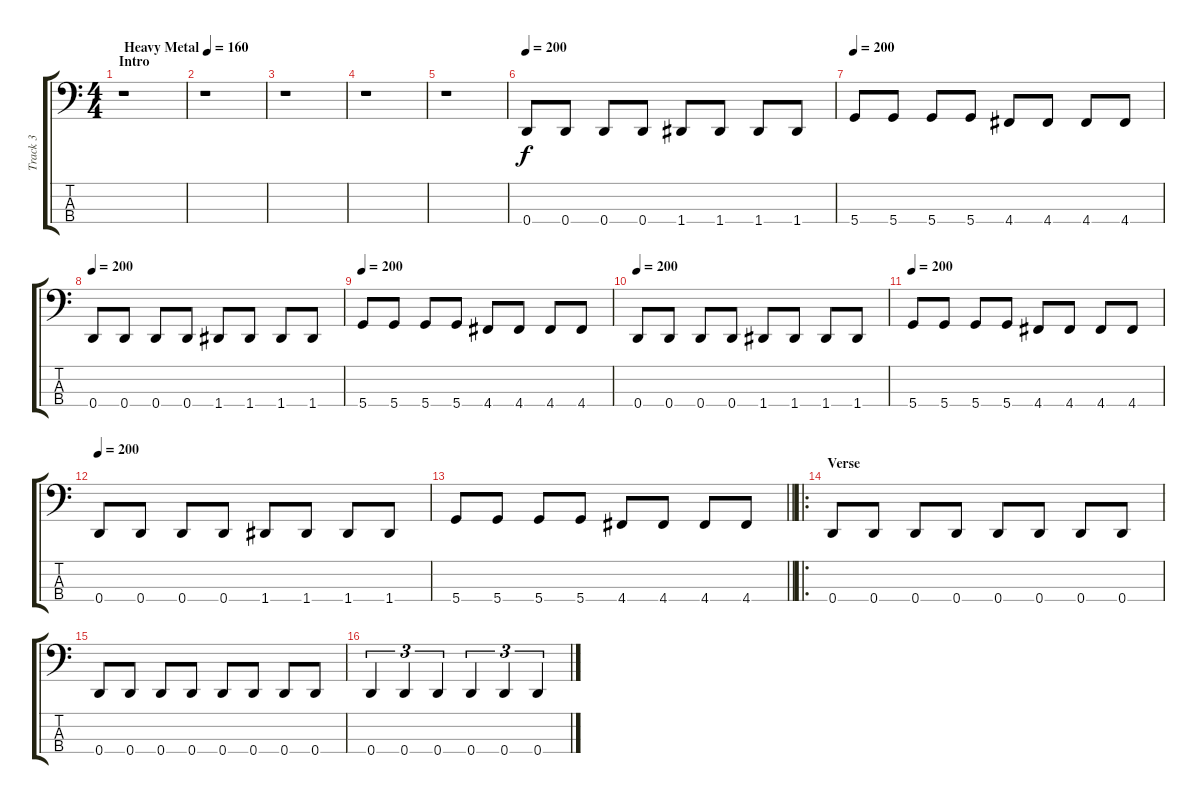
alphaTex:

\track ("Track 3" "Track 3") {instrument electricbassfinger}
\staff {score tabs}
\tuning (G2 D2 A1 D1) {hide}
\ts (4 4)
\section ("" "Intro")
\tempo (160 "Heavy Metal")
\clef f4
\ks c
r.1{dy f instrument electricbassfinger} |
r.1 |
r.1 |
r.1 |
r.1 |
\tempo 200
0.4.8 0.4.8 0.4.8 0.4.8 1.4.8 1.4.8 1.4.8 1.4.8 |
\tempo 200
5.4.8 5.4.8 5.4.8 5.4.8 4.4.8 4.4.8 4.4.8 4.4.8 |
\tempo 200
0.4.8 0.4.8 0.4.8 0.4.8 1.4.8 1.4.8 1.4.8 1.4.8 |
\tempo 200
5.4.8 5.4.8 5.4.8 5.4.8 4.4.8 4.4.8 4.4.8 4.4.8 |
\tempo 200
0.4.8 0.4.8 0.4.8 0.4.8 1.4.8 1.4.8 1.4.8 1.4.8 |
\tempo 200
5.4.8 5.4.8 5.4.8 5.4.8 4.4.8 4.4.8 4.4.8 4.4.8 |
\tempo 200
0.4.8 0.4.8 0.4.8 0.4.8 1.4.8 1.4.8 1.4.8 1.4.8 |
\barLineRight lightlight
5.4.8 5.4.8 5.4.8 5.4.8 4.4.8 4.4.8 4.4.8 4.4.8 |
\ro
\section ("" "Verse")
0.4.8 0.4.8 0.4.8 0.4.8 0.4.8 0.4.8 0.4.8 0.4.8 |
0.4.8 0.4.8 0.4.8 0.4.8 0.4.8 0.4.8 0.4.8 0.4.8 |
0.4.4{tu (3 2)} 0.4.4{tu (3 2)} 0.4.4{tu (3 2)} 0.4.4{tu (3 2)} 0.4.4{tu (3 2)} 0.4.4{tu (3 2)}
